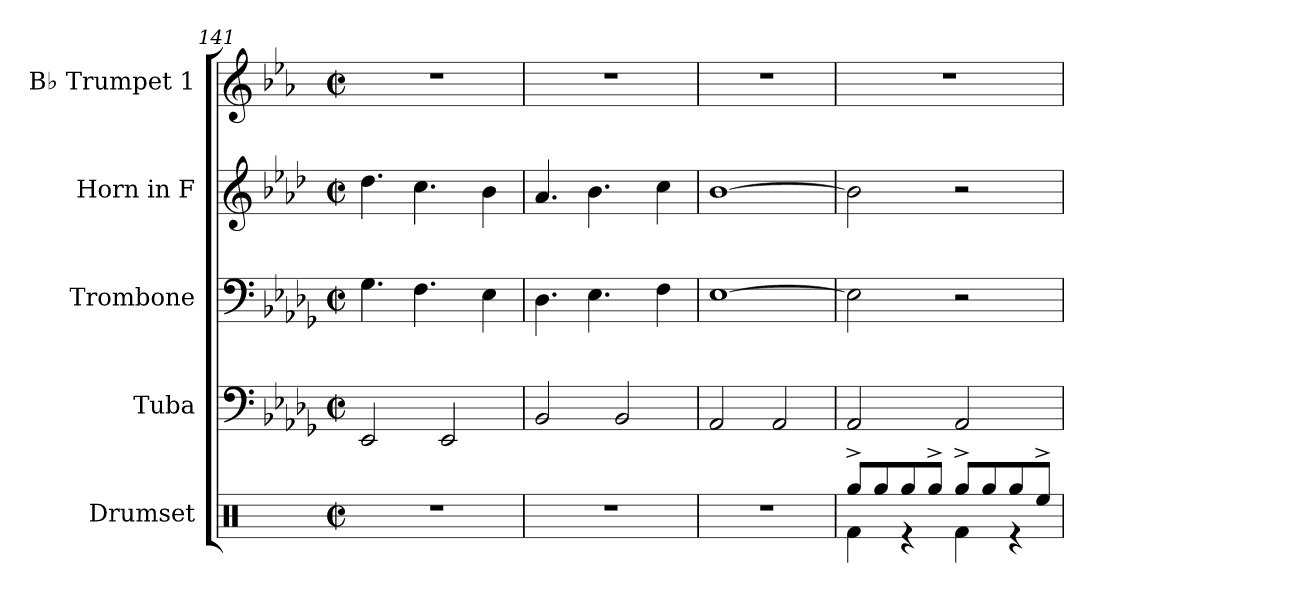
**kern	**kern	**kern	**kern	**kern
*part5	*part4	*part3	*part2	*part1
*staff5	*staff4	*staff3	*staff2	*staff1
*I"Drumset	*I"Tuba	*I"Trombone	*I"Horn in F	*I"B♭ Trumpet 1
*I'D. Set	*I'Tba	*I'Trb	*I'Hn	*I'Tpt
*clefX	*clefF4	*clefF4	*clefG2	*clefG2
*	*	*	*ITrd4c7	*ITrd1c2
*k[]	*k[b-e-a-d-g-]	*k[b-e-a-d-g-]	*k[b-e-a-d-g-]	*k[b-e-a-d-g-]
*M2/2	*M2/2	*M2/2	*M2/2	*M2/2
*met(c|)	*met(c|)	*met(c|)	*met(c|)	*met(c|)
=141	=141	=141	=141	=141
1r	2EE-/	4.G-\	4.g-\	1r
.	.	4.F\	4.f\	.
.	2EE-/	.	.	.
.	.	4E-\	4e-\	.
=142	=142	=142	=142	=142
1r	2BB-/	4.D-\	4.d-/	1r
.	.	4.E-\	4.e-\	.
.	2BB-/	.	.	.
.	.	4F\	4f\	.
=143	=143	=143	=143	=143
1r	2AA-/	[1E-	[1e-	1r
.	2AA-/	.	.	.
=144	=144	=144	=144	=144
*^	*	*	*	*
8Rgg^/L	4Rf\	2AA-/	2E-\]	2e-\]	1r
8Rgg/	.	.	.	.	.
8Rgg/	4r	.	.	.	.
8Rgg^/J	.	.	.	.	.
8Rgg^/L	4Rf\	2AA-/	2r	2r	.
8Rgg/	.	.	.	.	.
8Rgg/	4r	.	.	.	.
8Ree^/J	.	.	.	.	.
*v	*v	*	*	*	*
=	=	=	=	=
*-	*-	*-	*-	*-
